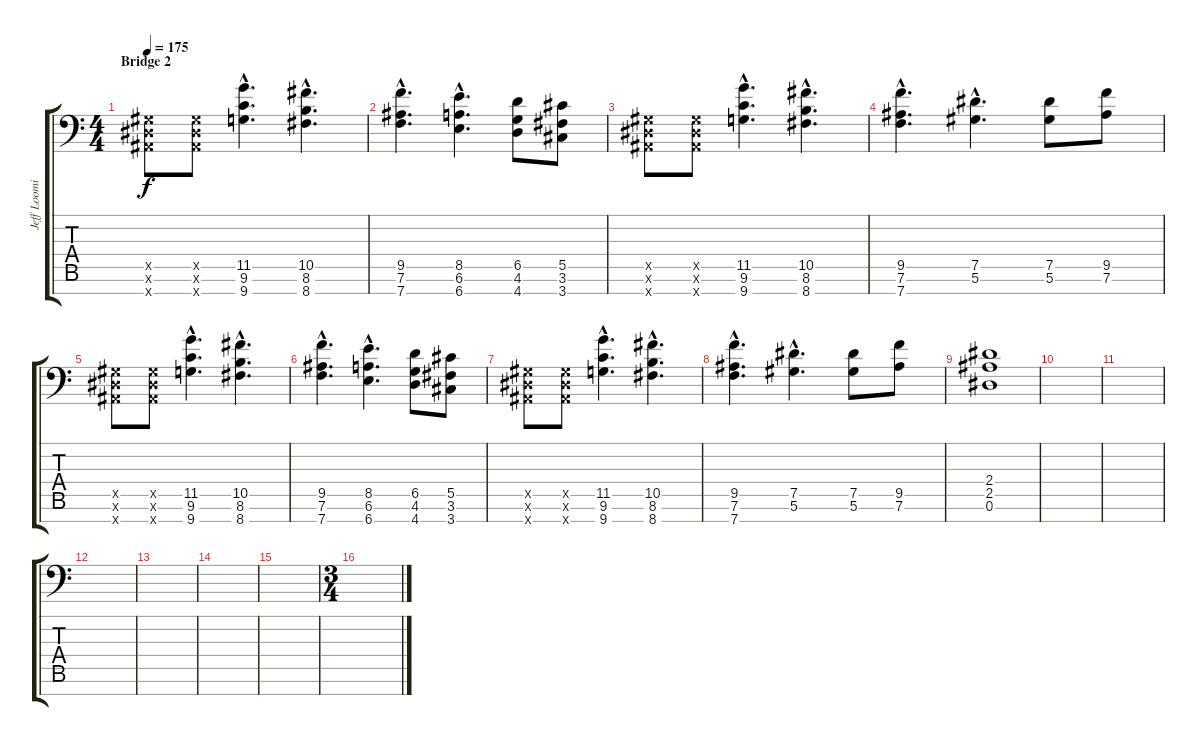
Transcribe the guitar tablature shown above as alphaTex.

\track ("Jeff Loomis" "Jeff Loomi") {instrument distortionguitar}
\staff {score tabs}
\tuning (Eb4 Bb3 Gb3 Db3 Ab2 Eb2 Bb1) {hide}
\ts (4 4)
\section ("" "Bridge 2")
\tempo 175
\clef f4
\ks c
(0.5{x} 0.6{x} 0.7{x}).8{dy f} (0.5{x} 0.6{x} 0.7{x}).8 (11.5{hac} 9.6{hac} 9.7{hac}).4{d} (10.5{hac} 8.6{hac} 8.7{hac}).4{d} |
(9.5{hac} 7.6{hac} 7.7{hac}).4{d} (8.5{hac} 6.6{hac} 6.7{hac}).4{d} (6.5 4.6 4.7).8 (5.5 3.6 3.7).8 |
(0.5{x} 0.6{x} 0.7{x}).8 (0.5{x} 0.6{x} 0.7{x}).8 (11.5{hac} 9.6{hac} 9.7{hac}).4{d} (10.5{hac} 8.6{hac} 8.7{hac}).4{d} |
(9.5{hac} 7.6{hac} 7.7{hac}).4{d} (7.5{hac} 5.6{hac}).4{d} (7.5 5.6).8 (9.5 7.6).8 |
(0.5{x} 0.6{x} 0.7{x}).8 (0.5{x} 0.6{x} 0.7{x}).8 (11.5{hac} 9.6{hac} 9.7{hac}).4{d} (10.5{hac} 8.6{hac} 8.7{hac}).4{d} |
(9.5{hac} 7.6{hac} 7.7{hac}).4{d} (8.5{hac} 6.6{hac} 6.7{hac}).4{d} (6.5 4.6 4.7).8 (5.5 3.6 3.7).8 |
(0.5{x} 0.6{x} 0.7{x}).8 (0.5{x} 0.6{x} 0.7{x}).8 (11.5{hac} 9.6{hac} 9.7{hac}).4{d} (10.5{hac} 8.6{hac} 8.7{hac}).4{d} |
(9.5{hac} 7.6{hac} 7.7{hac}).4{d} (7.5{hac} 5.6{hac}).4{d} (7.5 5.6).8 (9.5 7.6).8 |
(2.4 2.5 0.6).1 |
|
|
|
|
|
|
\ts (3 4)
